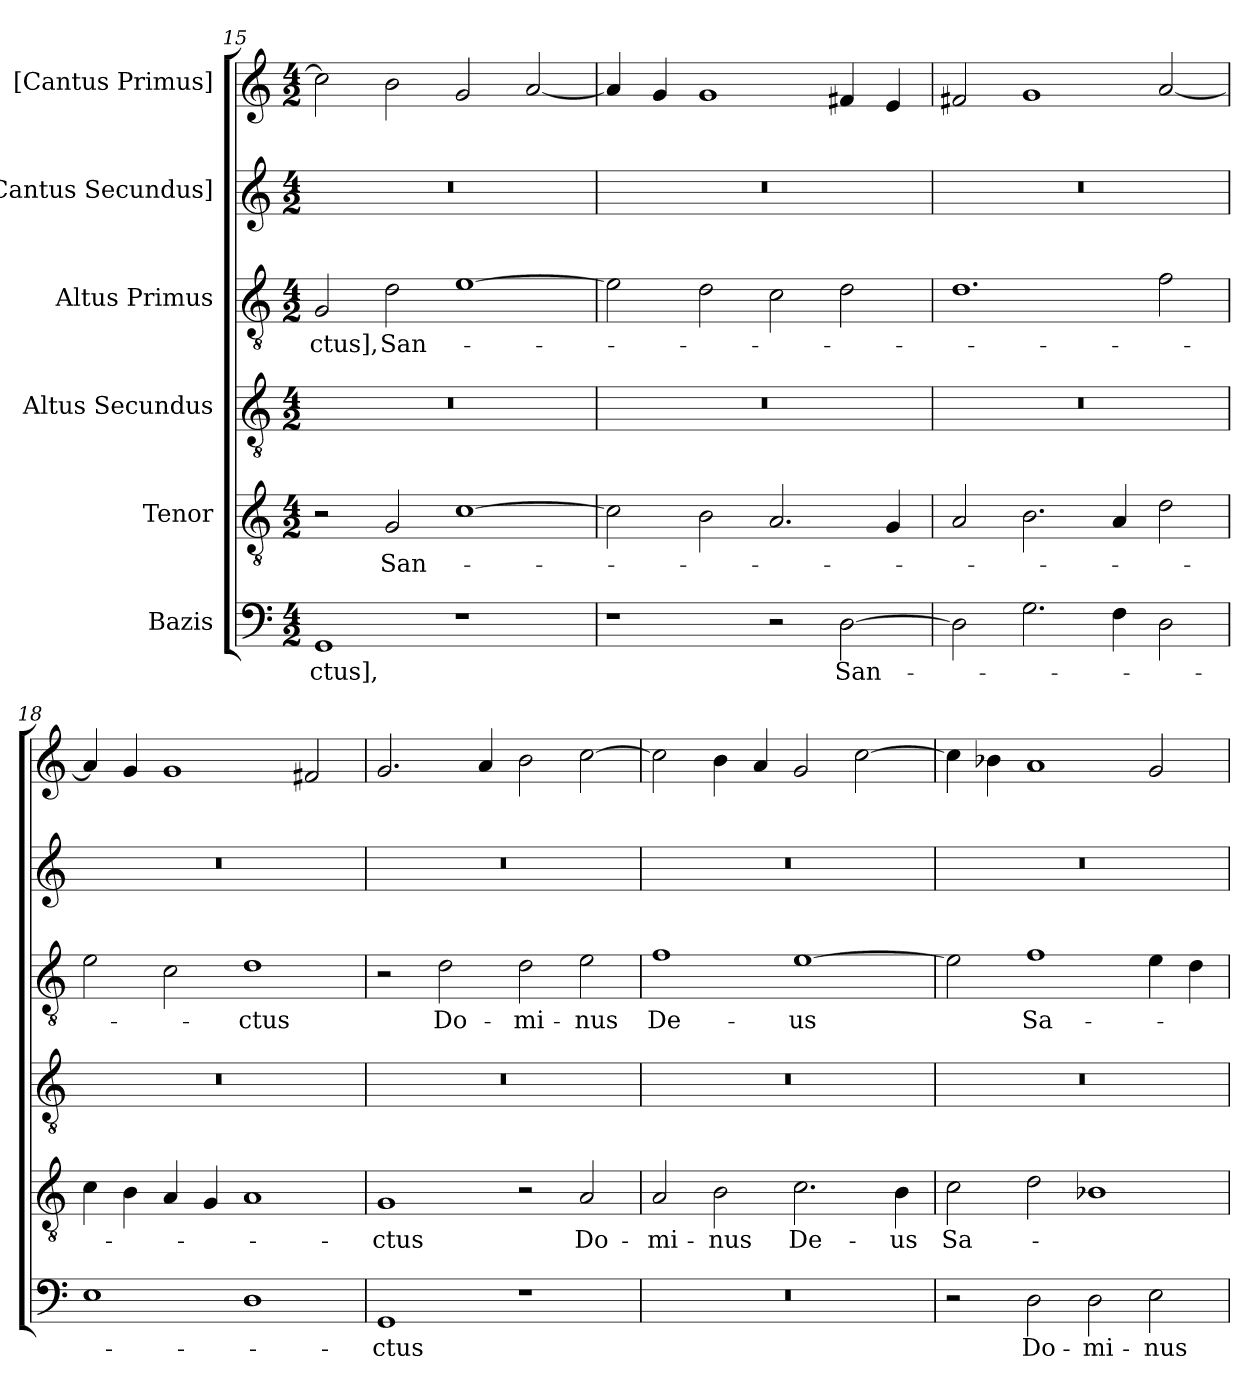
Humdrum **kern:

**kern	**text	**kern	**text	**kern	**kern	**text	**kern	**kern
*part6	*part6	*part5	*part5	*part4	*part3	*part3	*part2	*part1
*staff6	*staff6	*staff5	*staff5	*staff4	*staff3	*staff3	*staff2	*staff1
*I"Bazis	*	*I"Tenor	*	*I"Altus Secundus	*I"Altus Primus	*	*I"[Cantus Secundus]	*I"[Cantus Primus]
*clefF4	*	*clefGv2	*	*clefGv2	*clefGv2	*	*clefG2	*clefG2
*k[]	*	*k[]	*	*k[]	*k[]	*	*k[]	*k[]
*M4/2	*	*M4/2	*	*M4/2	*M4/2	*	*M4/2	*M4/2
=15	=15	=15	=15	=15	=15	=15	=15	=15
1GG/	-ctus],	2r	.	0r	2G/	-ctus],	0r	2cc\]
.	.	2G/	San-	.	2d\	San-	.	2b\
1r	.	[1c\	.	.	[1e\	.	.	2g/
.	.	.	.	.	.	.	.	[2a/
=16	=16	=16	=16	=16	=16	=16	=16	=16
1r	.	2c\]	.	0r	2e\]	.	0r	4a/]
.	.	.	.	.	.	.	.	4g/
.	.	2B\	.	.	2d\	.	.	1g/
2r	.	2.A/	.	.	2c\	.	.	.
[2D\	San-	.	.	.	2d\	.	.	4f#X/
.	.	4G/	.	.	.	.	.	4e/
=17	=17	=17	=17	=17	=17	=17	=17	=17
2D\]	.	2A/	.	0r	1.d\	.	0r	2f#X/
2.G\	.	2.B\	.	.	.	.	.	1g/
4F\	.	4A/	.	.	.	.	.	.
2D\	.	2d\	.	.	2f\	.	.	[2a/
=18	=18	=18	=18	=18	=18	=18	=18	=18
1E\	.	4c\	.	0r	2e\	.	0r	4a/]
.	.	4B\	.	.	.	.	.	4g/
.	.	4A/	.	.	2c\	.	.	1g/
.	.	4G/	.	.	.	.	.	.
1D\	.	1A/	.	.	1d\	-ctus	.	.
.	.	.	.	.	.	.	.	2f#X/
=19	=19	=19	=19	=19	=19	=19	=19	=19
1GG/	-ctus	1G/	-ctus	0r	2r	.	0r	2.g/
.	.	.	.	.	2d\	Do-	.	.
.	.	.	.	.	.	.	.	4a/
1r	.	2r	.	.	2d\	-mi-	.	2b\
.	.	2A/	Do-	.	2e\	-nus	.	[2cc\
=20	=20	=20	=20	=20	=20	=20	=20	=20
0r	.	2A/	-mi-	0r	1f\	De-	0r	2cc\]
.	.	2B\	-nus	.	.	.	.	4b\
.	.	.	.	.	.	.	.	4a/
.	.	2.c\	De-	.	[1e\	-us	.	2g/
.	.	.	.	.	.	.	.	[2cc\
.	.	4B\	-us	.	.	.	.	.
=21	=21	=21	=21	=21	=21	=21	=21	=21
2r	.	2c\	Sa-	0r	2e\]	.	0r	4cc\]
.	.	.	.	.	.	.	.	4b-X\
2D\	Do-	2d\	.	.	1f\	Sa-	.	1a/
2D\	-mi-	1B-X\	.	.	.	.	.	.
2E\	-nus	.	.	.	4e\	.	.	2g/
.	.	.	.	.	4d\	.	.	.
=	=	=	=	=	=	=	=	=
*-	*-	*-	*-	*-	*-	*-	*-	*-
